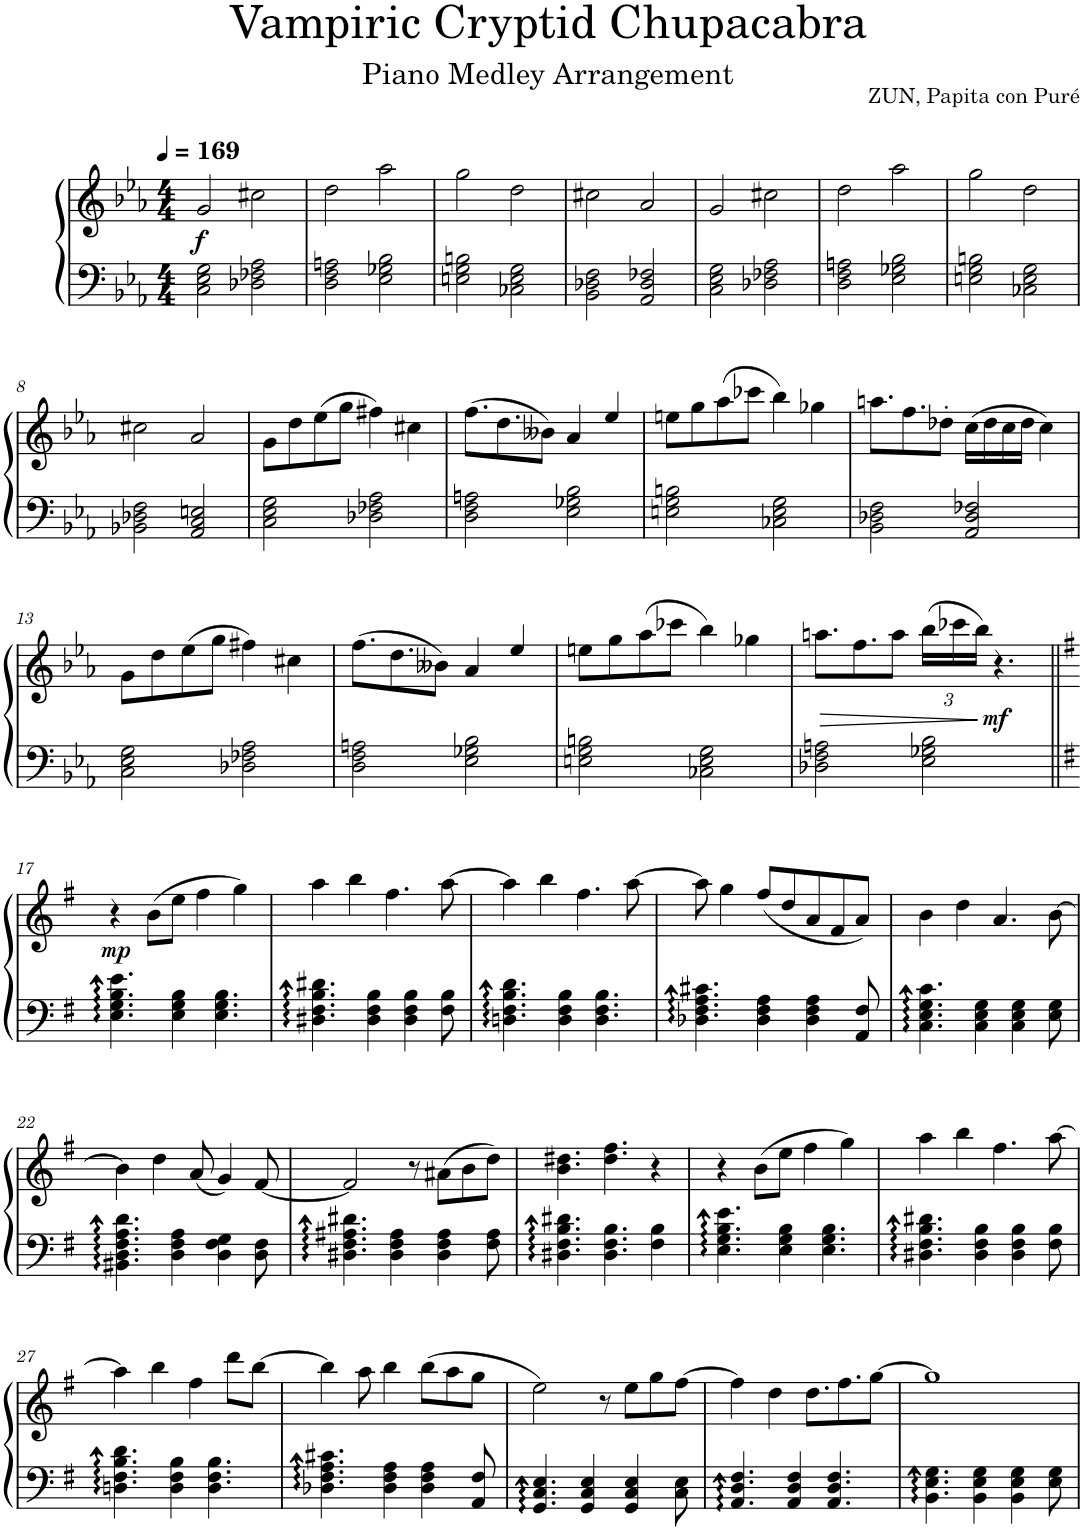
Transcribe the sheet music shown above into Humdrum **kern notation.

**kern	**kern	**dynam
*part1	*part1	*part1
*staff2	*staff1	*staff1/2
*I"Piano, Piano MIDI High	*	*
*I'Pno.	*	*
*clefF4	*clefG2	*
*k[b-e-a-]	*k[b-e-a-]	*
*M4/4	*M4/4	*
*MM169	*MM169	*
=1	=1	=1
!	!	!LO:DY:b
2C\ 2E-\ 2G\	2g/	f
2D-X\ 2F-X\ 2A-\	2cc#X\	.
=2	=2	=2
2D\ 2F\ 2An\	2dd\	.
2E-\ 2G-X\ 2B-\	2aa-\	.
=3	=3	=3
2En\ 2G\ 2Bn\	2gg\	.
2C-X\ 2E\ 2G\	2dd\	.
=4	=4	=4
2BB-\ 2D-X\ 2F\	2cc#X\	.
2AA-/ 2D-/ 2F-X/	2a-/	.
=5	=5	=5
2C\ 2E-\ 2G\	2g/	.
2D-X\ 2F-X\ 2A-\	2cc#X\	.
=6	=6	=6
2D\ 2F\ 2An\	2dd\	.
2E-\ 2G-X\ 2B-\	2aa-\	.
=7	=7	=7
2En\ 2G\ 2Bn\	2gg\	.
2C-X\ 2E\ 2G\	2dd\	.
!!LO:LB:g=z
=8	=8	=8
2BB-X\ 2D-X\ 2F\	2cc#X\	.
2AA-/ 2C/ 2En/	2a-/	.
=9	=9	=9
2C\ 2E-\ 2G\	8g\L	.
.	8dd\	.
.	(8ee-\	.
.	8gg\J	.
2D-X\ 2F-X\ 2A-\	4ff#X\)	.
.	4cc#X\	.
=10	=10	=10
2D\ 2F\ 2An\	(8.ff\L	.
.	8.dd\	.
.	8b--X\J)	.
2E-\ 2G-X\ 2B-\	4a-/	.
.	4ee-/	.
=11	=11	=11
2En\ 2G\ 2Bn\	8een\L	.
.	8gg\	.
.	(8aa-\	.
.	8ccc-X\J	.
2C-X\ 2E\ 2G\	4bb-\)	.
.	4gg-X\	.
=12	=12	=12
2BB-\ 2D-X\ 2F\	8.aan\L	.
.	8.ff\	.
.	8dd-X'\J	.
2AA-/ 2D-/ 2F-X/	(16cc\LL	.
.	16dd-\	.
.	16cc\	.
.	16dd-\JJ	.
.	4cc\)	.
!!LO:LB:g=z
=13	=13	=13
2C\ 2E-\ 2G\	8g\L	.
.	8dd\	.
.	(8ee-\	.
.	8gg\J	.
2D-X\ 2F-X\ 2A-\	4ff#X\)	.
.	4cc#X\	.
=14	=14	=14
2D\ 2F\ 2An\	(8.ff\L	.
.	8.dd\	.
.	8b--X\J)	.
2E-\ 2G-X\ 2B-\	4a-/	.
.	4ee-/	.
=15	=15	=15
2En\ 2G\ 2Bn\	8een\L	.
.	8gg\	.
.	(8aa-\	.
.	8ccc-X\J	.
2C-X\ 2E\ 2G\	4bb-\)	.
.	4gg-X\	.
=16	=16	=16
!	!	!LO:HP:b
2D-X\ 2F\ 2An\	8.aan\L	>
.	8.ff\	.
.	8aa\J	.
*	*Xbrackettup	*
2E-\ 2G-X\ 2B-\	(24bb-\LL	.
.	24ccc-X\	.
.	24bb-\JJ)	.
!	!	!LO:DY:n=1:b
.	4.r	] mf
!!LO:LB:g=z
=17||	=17||	=17||
*k[f#]	*k[f#]	*
!	!	!LO:DY:b
4.E\:: 4.G\:: 4.B\:: 4.e\::	4r	mp
.	(8b\L	.
4E\ 4G\ 4B\	8ee\J	.
.	4ff#\	.
4.E\ 4.G\ 4.B\	.	.
.	4gg\)	.
=18	=18	=18
4.D#X\:: 4.F#\:: 4.B\:: 4.d#X\::	4aa\	.
.	4bb\	.
4D#\ 4F#\ 4B\	.	.
.	4.ff#\	.
4D#\ 4F#\ 4B\	.	.
8F#\ 8B\	[8aa\	.
=19	=19	=19
4.Dn\:: 4.F#\:: 4.B\:: 4.d\::	4aa\]	.
.	4bb\	.
4D\ 4F#\ 4B\	.	.
.	4.ff#\	.
4.D\ 4.F#\ 4.B\	.	.
.	[8aa\	.
=20	=20	=20
4.D-X\:: 4.F#\:: 4.A\:: 4.c#X\::	8aa\]	.
.	4gg\	.
4D-\ 4F#\ 4A\	(8ff#/L	.
.	8dd/	.
4D-\ 4F#\ 4A\	8a/	.
.	8f#/	.
8AA/ 8F#/	8a/J)	.
=21	=21	=21
4.C\:: 4.E\:: 4.G\:: 4.c\::	4b\	.
.	4dd\	.
4C\ 4E\ 4G\	.	.
.	4.a/	.
4C\ 4E\ 4G\	.	.
8E\ 8G\	[8b\	.
!!LO:LB:g=z
=22	=22	=22
4.BB#X\:: 4.D\:: 4.F#\:: 4.A\:: 4.d\::	4b\]	.
.	4dd\	.
4D\ 4F#\ 4A\	.	.
.	(8a/	.
4D\ 4F#\ 4G\	4g/)	.
8D\ 8F#\	[8f#/	.
=23	=23	=23
4.D#X\:: 4.F#\:: 4.A#X\:: 4.d#X\::	2f#/]	.
4D#\ 4F#\ 4A#\	.	.
.	8r	.
4D#\ 4F#\ 4A#\	(8a#X\L	.
.	8b\	.
8F#\ 8A#\	8dd\J)	.
=24	=24	=24
4.D#X\:: 4.F#\:: 4.B\:: 4.d#X\::	4.b\ 4.dd#X\	.
4.D#\ 4.F#\ 4.B\	4.dd#\ 4.ff#\	.
4F#\ 4B\	4r	.
=25	=25	=25
4.E\:: 4.G\:: 4.B\:: 4.e\::	4r	.
.	(8b\L	.
4E\ 4G\ 4B\	8ee\J	.
.	4ff#\	.
4.E\ 4.G\ 4.B\	.	.
.	4gg\)	.
=26	=26	=26
4.D#X\:: 4.F#\:: 4.B\:: 4.d#X\::	4aa\	.
.	4bb\	.
4D#\ 4F#\ 4B\	.	.
.	4.ff#\	.
4D#\ 4F#\ 4B\	.	.
8F#\ 8B\	[8aa\	.
!!LO:LB:g=z
=27	=27	=27
4.Dn\:: 4.F#\:: 4.B\:: 4.d\::	4aa\]	.
.	4bb\	.
4D\ 4F#\ 4B\	.	.
.	4ff#\	.
4.D\ 4.F#\ 4.B\	.	.
.	8ddd\L	.
.	[8bb\J	.
=28	=28	=28
4.D-X\:: 4.F#\:: 4.A\:: 4.c#X\::	4bb\]	.
.	8aa\	.
4D-\ 4F#\ 4A\	4bb\	.
4D-\ 4F#\ 4A\	(8bb\L	.
.	8aa\	.
8AA/ 8F#/	8gg\J	.
=29	=29	=29
4.GG/:: 4.C/:: 4.E/::	2ee\)	.
4GG/ 4C/ 4E/	.	.
.	8r	.
4GG/ 4C/ 4E/	8ee\L	.
.	8gg\	.
8C\ 8E\	[8ff#\J	.
=30	=30	=30
4.AA/:: 4.D/:: 4.F#/::	4ff#\]	.
.	4dd\	.
4AA/ 4D/ 4F#/	.	.
.	8.dd\L	.
4.AA/ 4.D/ 4.F#/	.	.
.	8.ff#\	.
.	[8gg\J	.
=31	=31	=31
4.BB\:: 4.E\:: 4.G\::	1gg]	.
4BB\ 4E\ 4G\	.	.
4BB\ 4E\ 4G\	.	.
8E\ 8G\	.	.
=	=	=
*-	*-	*-
